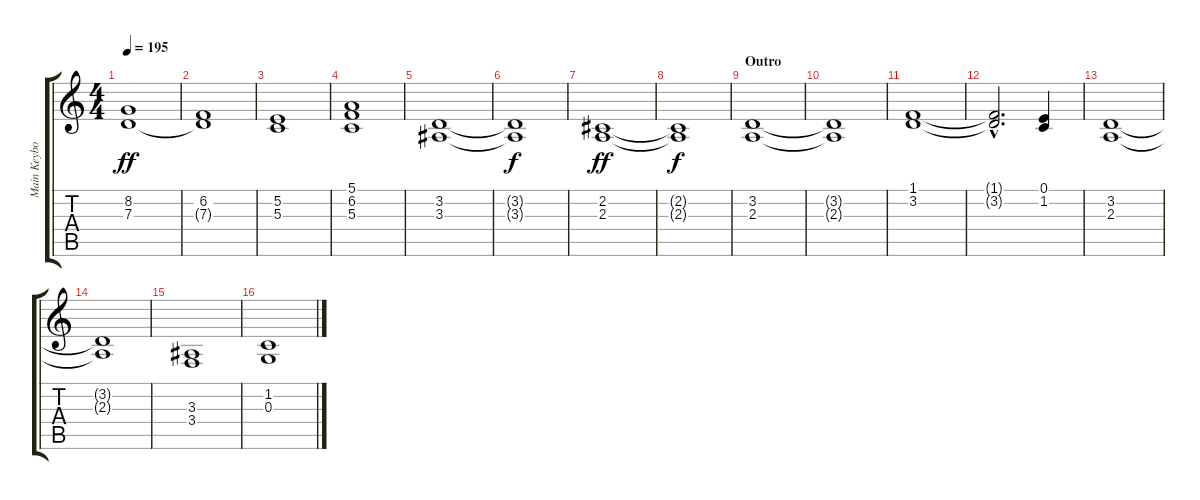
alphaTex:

\track ("Main Keyboards " "Main Keybo") {instrument stringensemble1}
\staff {score tabs}
\tuning (E4 B3 G3 D3 A2 E2) {hide}
\ts (4 4)
\tempo 195
\clef g2
\ks c
(8.2 7.3).1{dy ff} |
(6.2 7.3{t}).1 |
(5.2 5.3).1 |
(5.1 6.2 5.3).1 |
(3.2 3.3).1 |
(3.2{t} 3.3{t}).1{dy f} |
(2.2 2.3).1{dy ff} |
(2.2{t} 2.3{t}).1{dy f} |
\section ("" "Outro")
(3.2 2.3).1 |
(3.2{t} 2.3{t}).1 |
(1.1 3.2).1 |
(1.1{hac t} 3.2{hac t}).2{d} (0.1 1.2).4 |
(3.2 2.3).1 |
(3.2{t} 2.3{t}).1 |
(3.3 3.4).1 |
(1.2 0.3).1
